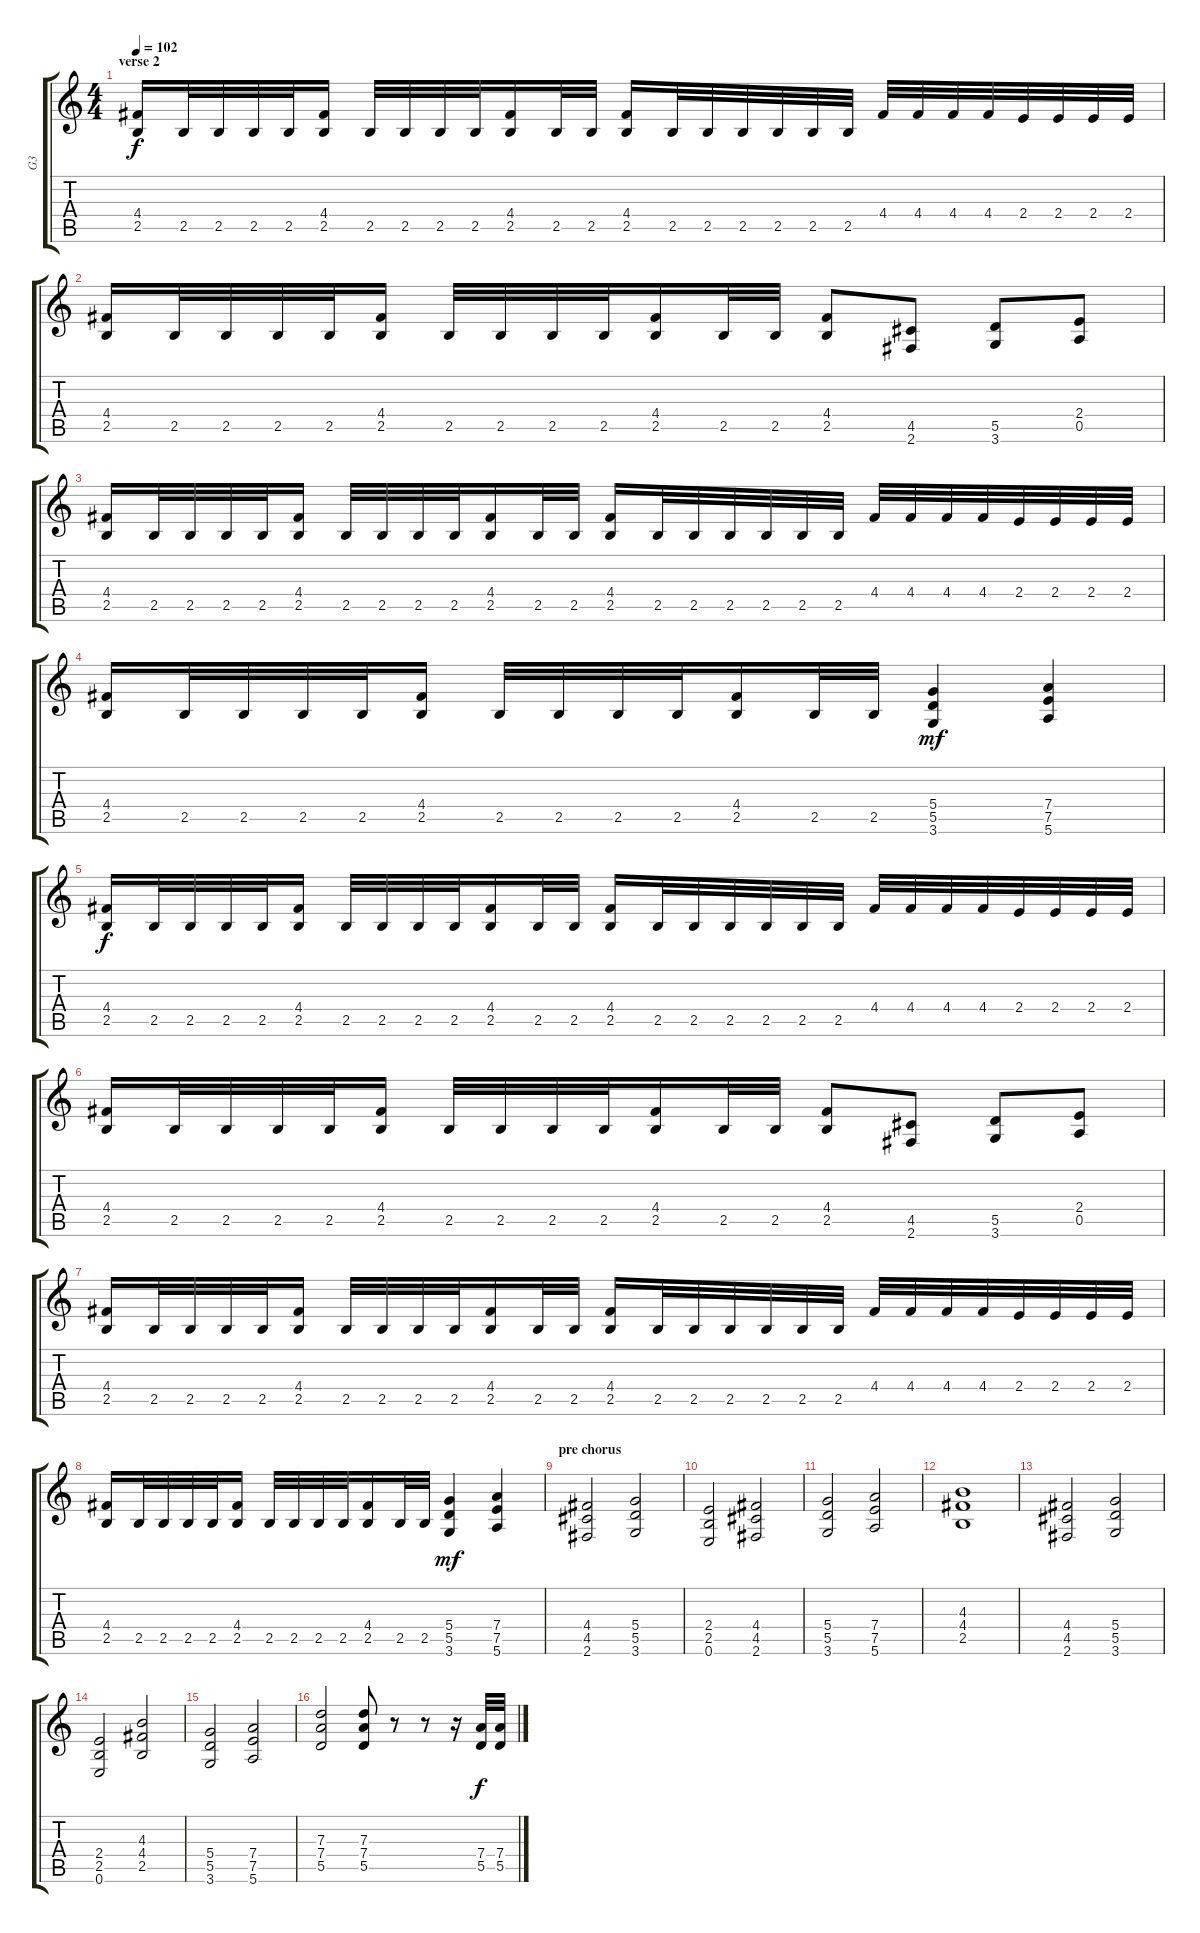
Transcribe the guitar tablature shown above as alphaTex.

\track ("G3" "G3") {instrument distortionguitar}
\staff {score tabs}
\tuning (E4 B3 G3 D3 A2 E2) {hide}
\ts (4 4)
\section ("" "verse 2")
\tempo 102
\clef g2
\ks c
(4.4 2.5).16{dy f} 2.5.32 2.5.32 2.5.32 2.5.32 (4.4 2.5).16 2.5.32 2.5.32 2.5.32 2.5.32 (4.4 2.5).16 2.5.32 2.5.32 (4.4 2.5).16 2.5.32 2.5.32 2.5.32 2.5.32 2.5.32 2.5.32 4.4.32 4.4.32 4.4.32 4.4.32 2.4.32 2.4.32 2.4.32 2.4.32 |
(4.4 2.5).16 2.5.32 2.5.32 2.5.32 2.5.32 (4.4 2.5).16 2.5.32 2.5.32 2.5.32 2.5.32 (4.4 2.5).16 2.5.32 2.5.32 (4.4 2.5).8 (4.5 2.6).8 (5.5 3.6).8 (2.4 0.5).8 |
(4.4 2.5).16 2.5.32 2.5.32 2.5.32 2.5.32 (4.4 2.5).16 2.5.32 2.5.32 2.5.32 2.5.32 (4.4 2.5).16 2.5.32 2.5.32 (4.4 2.5).16 2.5.32 2.5.32 2.5.32 2.5.32 2.5.32 2.5.32 4.4.32 4.4.32 4.4.32 4.4.32 2.4.32 2.4.32 2.4.32 2.4.32 |
(4.4 2.5).16 2.5.32 2.5.32 2.5.32 2.5.32 (4.4 2.5).16 2.5.32 2.5.32 2.5.32 2.5.32 (4.4 2.5).16 2.5.32 2.5.32 (5.4 5.5 3.6).4{dy mf} (7.4 7.5 5.6).4 |
(4.4 2.5).16{dy f} 2.5.32 2.5.32 2.5.32 2.5.32 (4.4 2.5).16 2.5.32 2.5.32 2.5.32 2.5.32 (4.4 2.5).16 2.5.32 2.5.32 (4.4 2.5).16 2.5.32 2.5.32 2.5.32 2.5.32 2.5.32 2.5.32 4.4.32 4.4.32 4.4.32 4.4.32 2.4.32 2.4.32 2.4.32 2.4.32 |
(4.4 2.5).16 2.5.32 2.5.32 2.5.32 2.5.32 (4.4 2.5).16 2.5.32 2.5.32 2.5.32 2.5.32 (4.4 2.5).16 2.5.32 2.5.32 (4.4 2.5).8 (4.5 2.6).8 (5.5 3.6).8 (2.4 0.5).8 |
(4.4 2.5).16 2.5.32 2.5.32 2.5.32 2.5.32 (4.4 2.5).16 2.5.32 2.5.32 2.5.32 2.5.32 (4.4 2.5).16 2.5.32 2.5.32 (4.4 2.5).16 2.5.32 2.5.32 2.5.32 2.5.32 2.5.32 2.5.32 4.4.32 4.4.32 4.4.32 4.4.32 2.4.32 2.4.32 2.4.32 2.4.32 |
(4.4 2.5).16 2.5.32 2.5.32 2.5.32 2.5.32 (4.4 2.5).16 2.5.32 2.5.32 2.5.32 2.5.32 (4.4 2.5).16 2.5.32 2.5.32 (5.4 5.5 3.6).4{dy mf} (7.4 7.5 5.6).4 |
\section ("" "pre chorus")
(4.4 4.5 2.6).2 (5.4 5.5 3.6).2 |
(2.4 2.5 0.6).2 (4.4 4.5 2.6).2 |
(5.4 5.5 3.6).2 (7.4 7.5 5.6).2 |
(4.3 4.4 2.5).1 |
(4.4 4.5 2.6).2 (5.4 5.5 3.6).2 |
(2.4 2.5 0.6).2 (4.3 4.4 2.5).2 |
(5.4 5.5 3.6).2 (7.4 7.5 5.6).2 |
(7.3 7.4 5.5).2 (7.3 7.4 5.5).8 r.8 r.8 r.16 (7.4 5.5).32{dy f} (7.4 5.5).32
